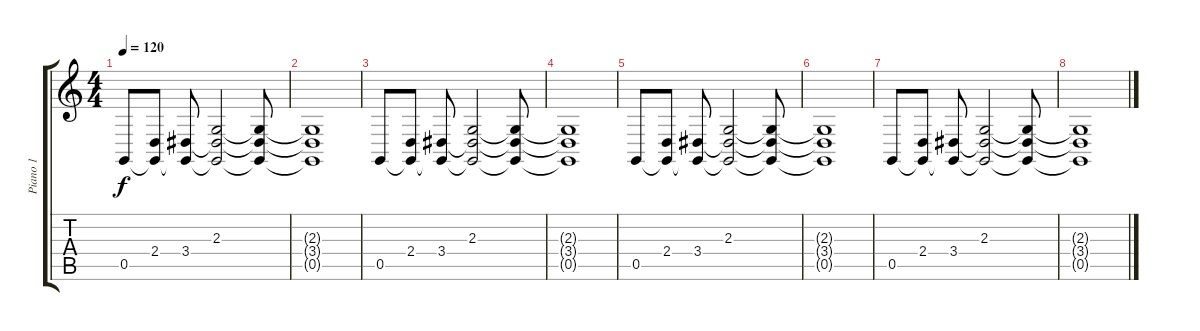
\track ("Piano 1" "Piano 1") {instrument brightacousticpiano}
\staff {score tabs}
\tuning (D4 A3 F3 C3 G2 D2) {hide}
\ts (4 4)
\tempo 120
\clef g2
\ks c
0.5.8{dy f} (2.4 0.5{t}).8 (3.4 0.5{t}).8 (2.3 3.4{t} 0.5{t}).2 (2.3{t} 3.4{t} 0.5{t}).8 |
(2.3{t} 3.4{t} 0.5{t}).1 |
0.5.8 (2.4 0.5{t}).8 (3.4 0.5{t}).8 (2.3 3.4{t} 0.5{t}).2 (2.3{t} 3.4{t} 0.5{t}).8 |
(2.3{t} 3.4{t} 0.5{t}).1 |
0.5.8 (2.4 0.5{t}).8 (3.4 0.5{t}).8 (2.3 3.4{t} 0.5{t}).2 (2.3{t} 3.4{t} 0.5{t}).8 |
(2.3{t} 3.4{t} 0.5{t}).1 |
0.5.8 (2.4 0.5{t}).8 (3.4 0.5{t}).8 (2.3 3.4{t} 0.5{t}).2 (2.3{t} 3.4{t} 0.5{t}).8 |
(2.3{t} 3.4{t} 0.5{t}).1
